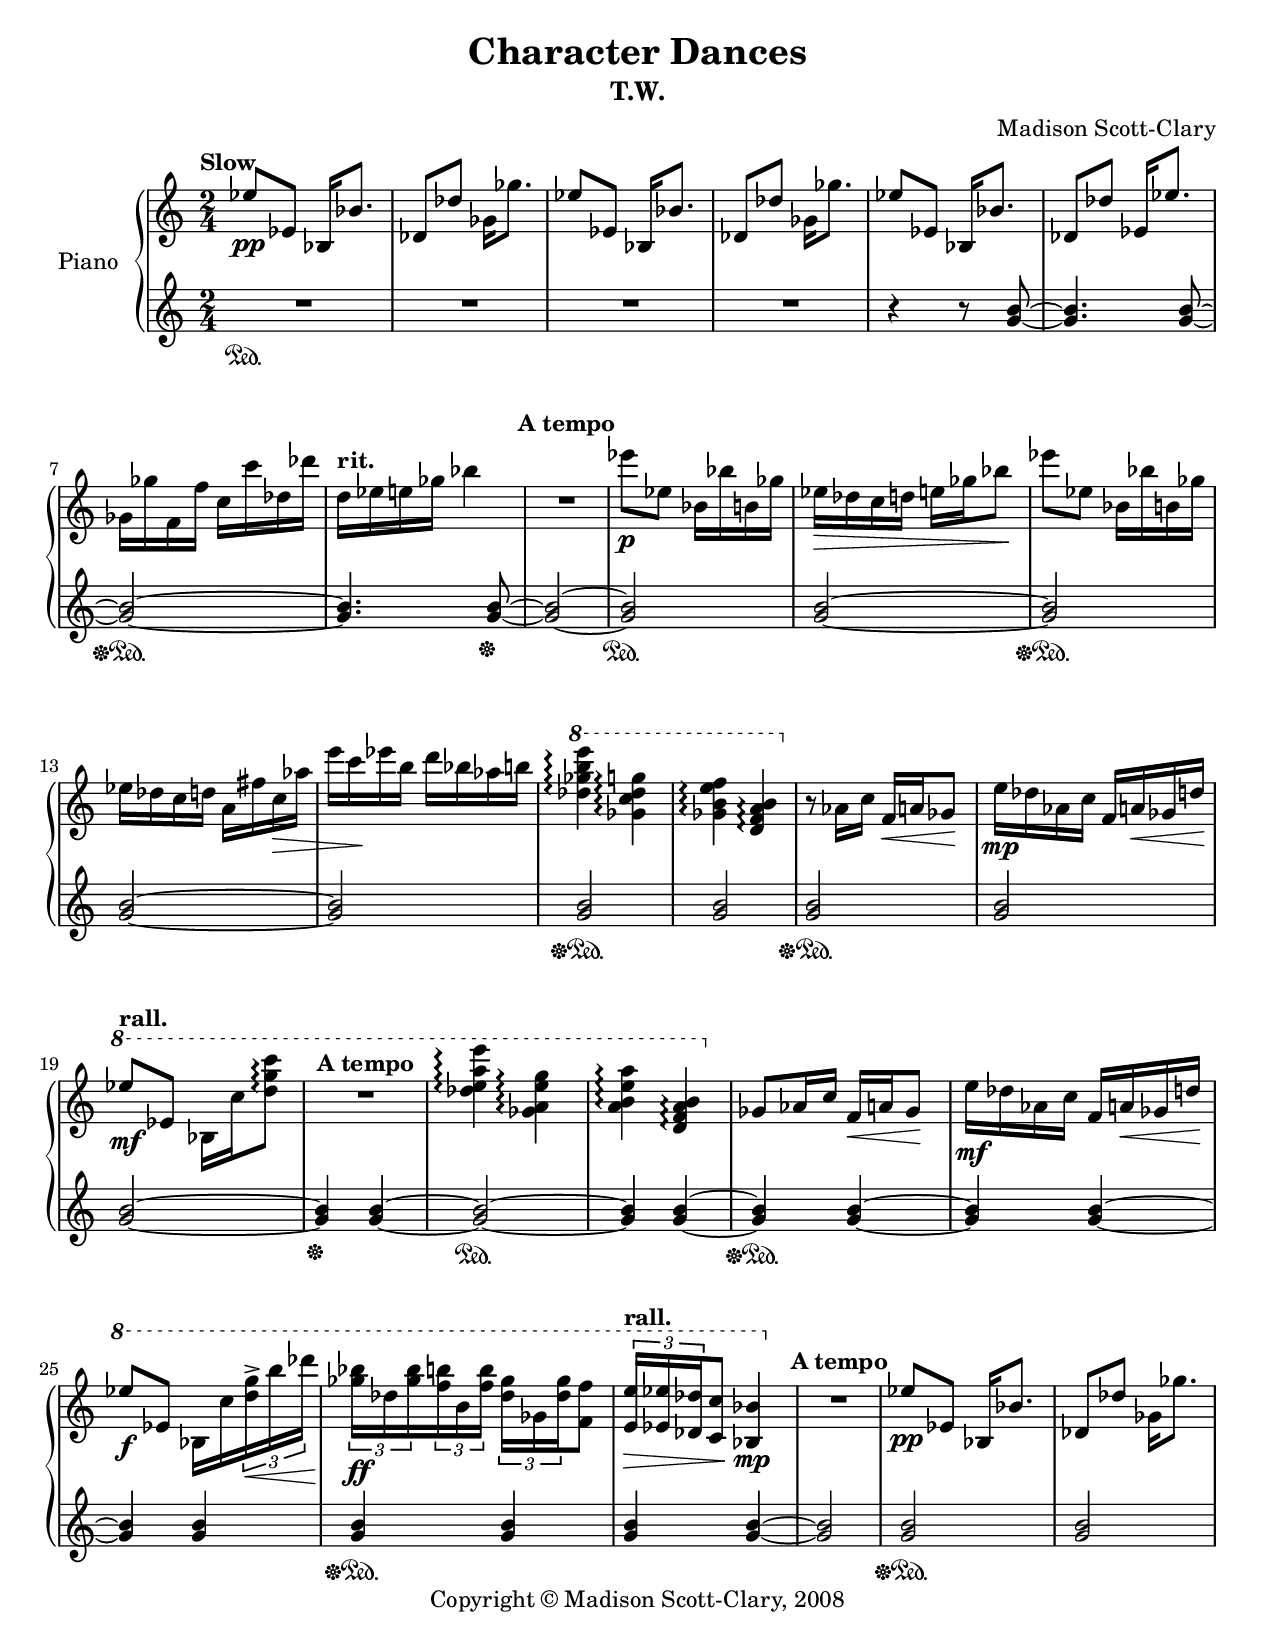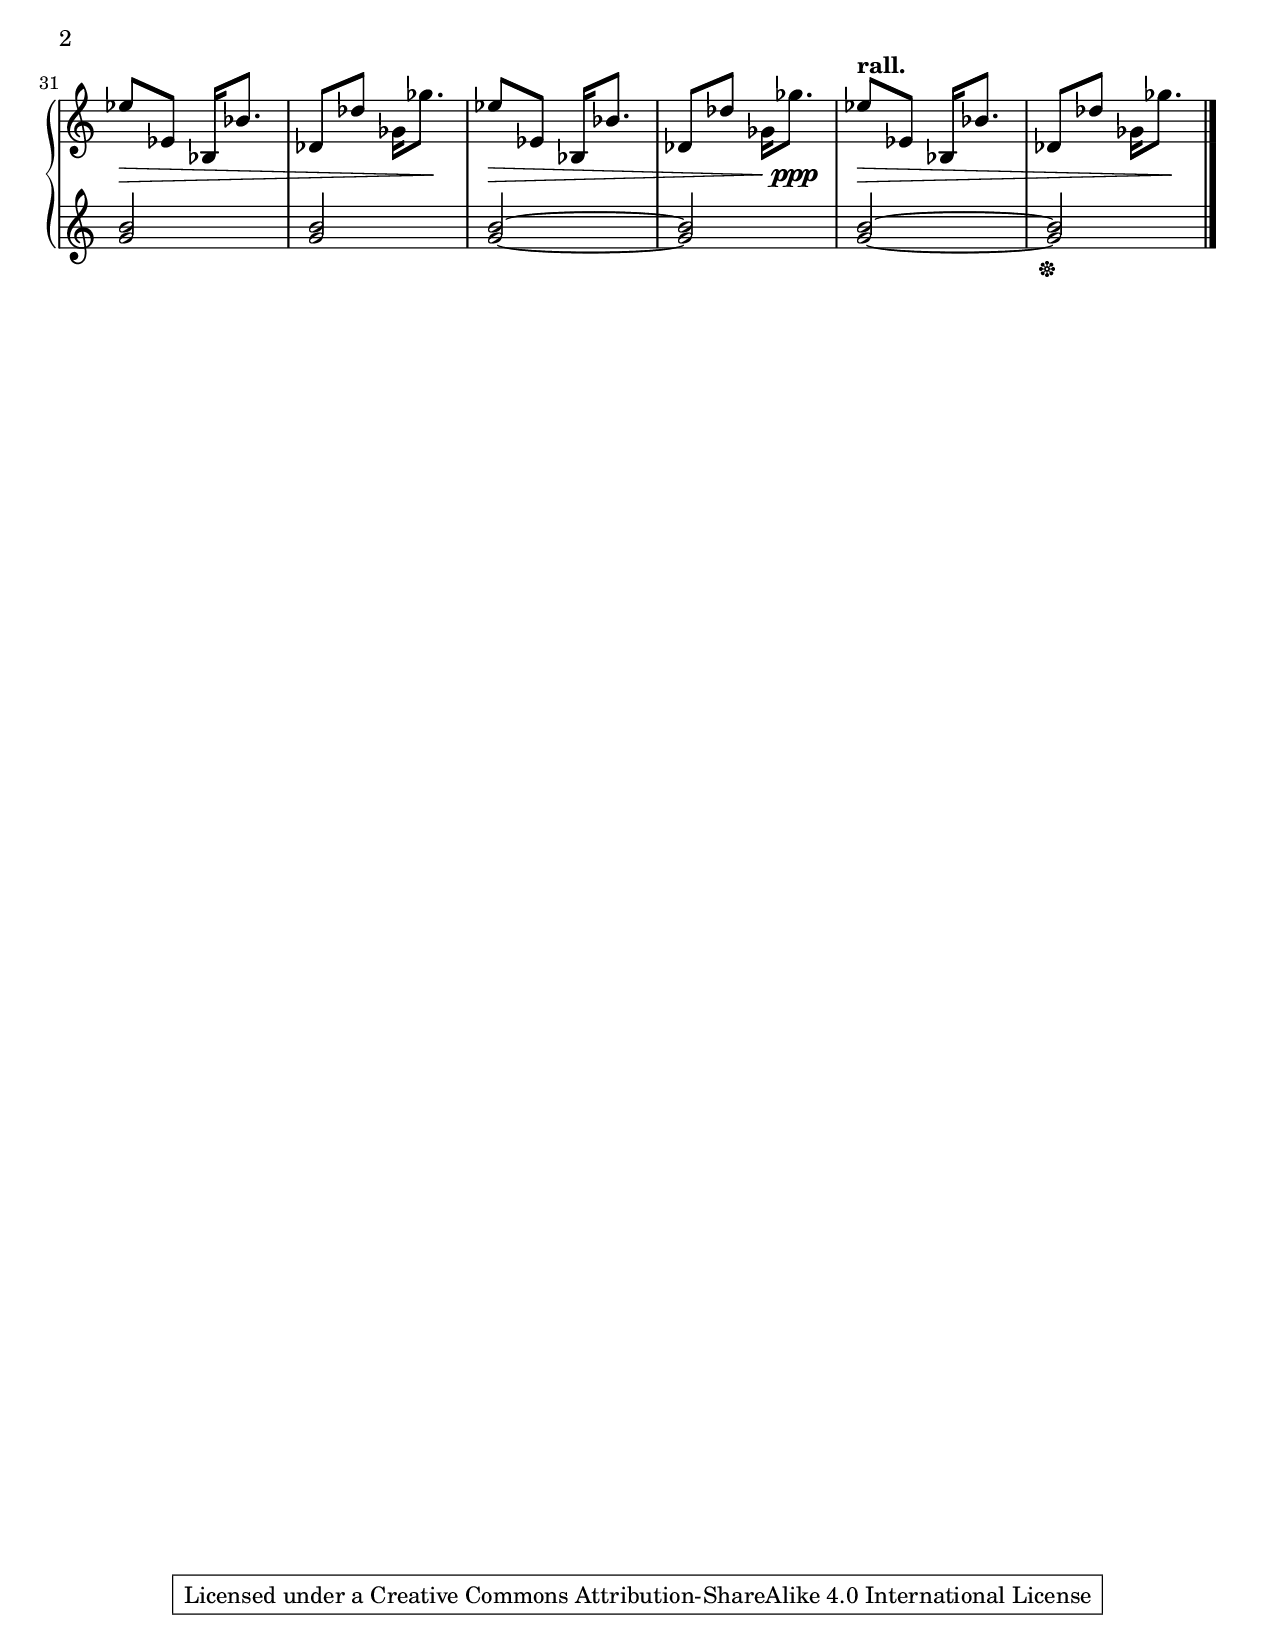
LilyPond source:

\version "2.18.2"

\header {
  title = "Character Dances"
  subtitle = "T.W."
  composer = "Madison Scott-Clary"
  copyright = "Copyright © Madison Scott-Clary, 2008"
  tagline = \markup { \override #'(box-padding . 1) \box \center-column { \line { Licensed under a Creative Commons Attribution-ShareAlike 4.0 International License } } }
}

\paper {
  #(set-paper-size "letter")
}

 \version "2.18.2"

right = \relative c'' {
  \key c \major
  \time 2/4
  \tempo "Slow"
  % Music follows here.
  ees8\pp ees, bes16 bes'8.
  des,8 des' ges,16  ges'8.
  ees8 ees, bes16 bes'8.
  des,8 des' ges,16  ges'8.
  ees8 ees, bes16 bes'8.
  des,8 des' ees,16  ees'8.
  ges,16 ges' f, f' c c' des, des'
  d,^\markup { \bold rit. } ees e ges bes4
  R2^\markup { \bold { A tempo } }
  ees8\p ees, bes16 bes' b, ges'
  ees\> des c d e ges bes8\!
  ees ees, bes16 bes' b, ges'
  ees des c d a fis' c\> aes'
  e' c\! ees b d bes aes b
  \ottava #1 <des ges b e>4\arpeggio <ges, c des g>\arpeggio
  <ges b e f>\arpeggio <d f a b>\arpeggio \ottava #0 
  r8 aes16 c f,\< a ges8\!
  e'16\mp des aes c f, a\< ges d'\!
  \ottava #1 ees'8\mf^\markup { \bold rall. } ees, bes16 c' <d g c>8\arpeggio
  R2^\markup {\bold { A tempo } }
  <des e a e'>4\arpeggio <ges, a e' g>\arpeggio
  <a b e a>\arpeggio <d, f a b>\arpeggio \ottava #0
  ges,8 aes16 c f,\< a ges8\!
  e'16\mf des aes c f, a\< ges d' \!
  \ottava #1 ees'8\f ees, bes16 c' \times 2/3 { <d g>->\< b' des\! }
  \times 2/3 { <ges, bes>\ff des <ges bes> } \times 2/3 { <f b> b, <f' b> } \times 2/3 { <des ges> ges, <des' ges> } <f, f'>8
  \times 2/3 { <e e'>16\>^\markup { \bold rall. } <ees ees'> <des des'> } <c c'>8 <bes bes'>4\!\mp
  R2^\markup {\bold { A tempo } }
  \ottava #0 ees8\pp ees, bes16 bes'8.
  des,8 des' ges,16  ges'8.
  ees8\> ees, bes16 bes'8.
  des,8 des' ges,16  ges'8.\!
  ees8\> ees, bes16 bes'8.
  des,8 des' ges,16  ges'8.\!\ppp
  ees8\>^\markup { \bold rall. } ees, bes16 bes'8.
  des,8 des' ges,16  ges'8.\!

  \bar "|."
}

left = \relative c' {
  \key c \major
  \time 2/4
  \tempo "Slow"
  \clef treble
  % Music follows here.
  R2\sustainOn
  R2
  R2
  R2
  r4 r8 <g' b>8~
  <g b>4. <g b>8~
  <g b>2~\sustainOff\sustainOn
  <g b>4. <g b>8~\sustainOff
  <g b>2~
  <g b>\sustainOn
  <g b>~
  <g b>\sustainOff\sustainOn
  <g b>~
  <g b>
  <g b>\sustainOff\sustainOn
  <g b>
  <g b>\sustainOff\sustainOn
  <g b>
  <g b>~
  <g b>4\sustainOff <g b>~
  <g b>2~\sustainOn
  <g b>4 <g b>~
  <g b>\sustainOff\sustainOn <g b>~
  <g b> <g b>~
  <g b> <g b>
  <g b>\sustainOff\sustainOn <g b>
  <g b> <g b>~
  <g b>2
  <g b>\sustainOff\sustainOn
  <g b>
  <g b>
  <g b>
  <g b>~
  <g b>
  <g b>~
  <g b>
  \sustainOff\bar "|."
}

CDTW = \new PianoStaff \with {
    instrumentName = "Piano"
  } <<
    \new Staff = "right" \with {
      midiInstrument = "acoustic grand"
    } \right
    \new Staff = "left" \with {
      midiInstrument = "acoustic grand"
    } { \clef bass \left }
  >>

\score {
  \CDTW
  %\midi {}
}
